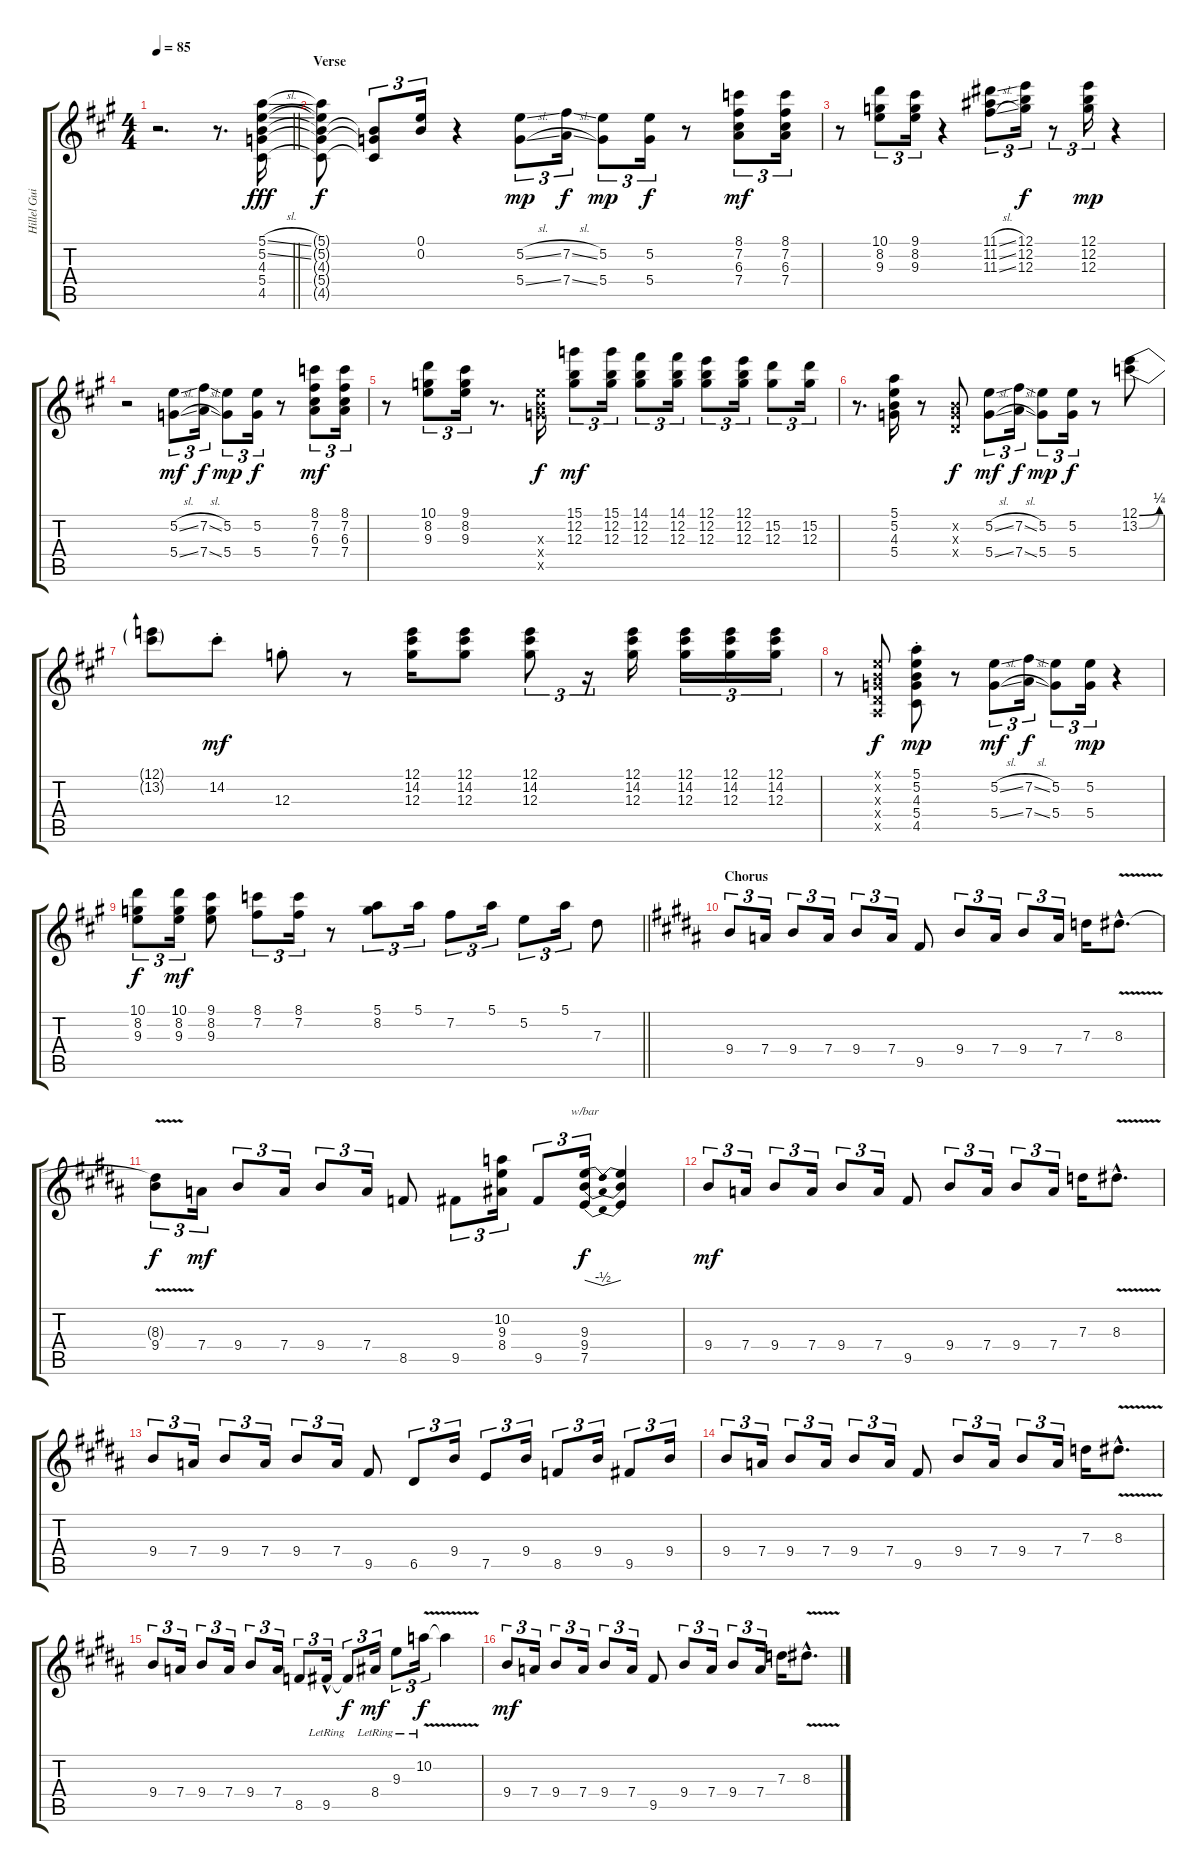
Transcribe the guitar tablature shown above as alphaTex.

\track ("Hillel Guitar I (Clean)" "Hillel Gui") {instrument electricguitarclean}
\staff {score tabs}
\tuning (E4 B3 G3 D3 A2 E2) {hide}
\ts (4 4)
\tempo 85
\clef g2
\barLineRight lightlight
\ks a
r.2{d dy fff instrument electricguitarclean} r.8{d} (5.1{sl} 5.2{sl} 4.3 5.4 4.5).16 |
\section ("" "Verse")
(5.1{t} 5.2{t} 4.3{t} 5.4{t} 4.5{t}).8{dy f} (4.3{t} 5.4{t} 4.5{t}).8{tu (3 2)} (0.1 0.2).16{tu (3 2)} r.4 (5.2{sl} 5.4{sl}).8{tu (3 2) dy mp} (7.2{sl} 7.4{sl}).16{tu (3 2) dy f} (5.2 5.4).8{tu (3 2) dy mp} (5.2 5.4).16{tu (3 2) dy f} r.8 (8.1 7.2 6.3 7.4).8{tu (3 2) dy mf} (8.1 7.2 6.3 7.4).16{tu (3 2)} |
r.8 (10.1 8.2 9.3).8{tu (3 2)} (9.1 8.2 9.3).16{tu (3 2)} r.4 (11.1{sl} 11.2{sl} 11.3{sl}).8{tu (3 2)} (12.1 12.2 12.3).16{tu (3 2) dy f} r.8{tu (3 2)} (12.1 12.2 12.3).16{tu (3 2) dy mp} r.4 |
r.2 (5.2{sl} 5.4{sl}).8{tu (3 2) dy mf} (7.2{sl} 7.4{sl}).16{tu (3 2) dy f} (5.2 5.4).8{tu (3 2) dy mp} (5.2 5.4).16{tu (3 2) dy f} r.8 (8.1 7.2 6.3 7.4).8{tu (3 2) dy mf} (8.1 7.2 6.3 7.4).16{tu (3 2)} |
r.8 (10.1 8.2 9.3).8{tu (3 2)} (9.1 8.2 9.3).16{tu (3 2)} r.8{d} (9.3{x} 9.4{x} 10.5{x}).16{dy f} (15.1 12.2 12.3).8{tu (3 2) dy mf} (15.1 12.2 12.3).16{tu (3 2)} (14.1 12.2 12.3).8{tu (3 2)} (14.1 12.2 12.3).16{tu (3 2)} (12.1 12.2 12.3).8{tu (3 2)} (12.1 12.2 12.3).16{tu (3 2)} (15.2 12.3).8{tu (3 2)} (15.2 12.3).16{tu (3 2)} |
r.8{d} (5.1 5.2 4.3 5.4).16 r.8 (0.2{x} 0.3{x} 0.4{x}).8{dy f} (5.2{sl} 5.4{sl}).8{tu (3 2) dy mf} (7.2{sl} 7.4{sl}).16{tu (3 2) dy f} (5.2 5.4).8{tu (3 2) dy mp} (5.2 5.4).16{tu (3 2) dy f} r.8 (12.1{be (bend 0 0 60 1)} 13.2{be (bend 0 0 60 2)}).8 |
(12.1{t} 13.2{t}).8 14.2{st}.8{dy mf} 12.3{st}.8 r.8 (12.1 14.2 12.3).16 (12.1 14.2 12.3).8 (12.1 14.2 12.3).8{tu (3 2)} r.16{tu (3 2)} (12.1 14.2 12.3).16 (12.1 14.2 12.3).16{tu (3 2)} (12.1 14.2 12.3).16{tu (3 2)} (12.1 14.2 12.3).16{tu (3 2)} |
r.8 (0.1{x} 0.2{x} 0.3{x} 0.4{x} 0.5{x}).8{dy f} (5.1{st} 5.2{st} 4.3{st} 5.4{st} 4.5{st}).8{dy mp} r.8 (5.2{sl} 5.4{sl}).8{tu (3 2) dy mf} (7.2{sl} 7.4{sl}).16{tu (3 2) dy f} (5.2 5.4).8{tu (3 2)} (5.2 5.4).16{tu (3 2) dy mp} r.4 |
\barLineRight lightlight
(10.1 8.2 9.3).8{tu (3 2) dy f} (10.1 8.2 9.3).16{tu (3 2) dy mf} (9.1 8.2 9.3).8 (8.1 7.2).8{tu (3 2)} (8.1 7.2).16{tu (3 2)} r.8 (5.1 8.2).8{tu (3 2)} 5.1.16{tu (3 2)} 7.2.8{tu (3 2)} 5.1.16{tu (3 2)} 5.2.8{tu (3 2)} 5.1.16{tu (3 2)} 7.3.8 |
\section ("" "Chorus")
\ks b
9.4.8{tu (3 2)} 7.4.16{tu (3 2)} 9.4.8{tu (3 2)} 7.4.16{tu (3 2)} 9.4.8{tu (3 2)} 7.4.16{tu (3 2)} 9.5.8 9.4.8{tu (3 2)} 7.4.16{tu (3 2)} 9.4.8{tu (3 2)} 7.4.16{tu (3 2)} 7.3.16 8.3{v hac}.8{d} |
(8.3{t} 9.4).8{tu (3 2) dy f} 7.4.16{tu (3 2) dy mf} 9.4.8{tu (3 2)} 7.4.16{tu (3 2)} 9.4.8{tu (3 2)} 7.4.16{tu (3 2)} 8.5.8 9.5.8{tu (3 2)} (10.2 9.3 8.4).16{tu (3 2)} 9.5.8{tu (3 2)} (9.3 9.4 7.5).16{tu (3 2) tbe (dip default 0 0 45 -2 60 0) dy f} (9.3{t} 9.4{t} 7.5{t}).4 |
9.4.8{tu (3 2) dy mf} 7.4.16{tu (3 2)} 9.4.8{tu (3 2)} 7.4.16{tu (3 2)} 9.4.8{tu (3 2)} 7.4.16{tu (3 2)} 9.5.8 9.4.8{tu (3 2)} 7.4.16{tu (3 2)} 9.4.8{tu (3 2)} 7.4.16{tu (3 2)} 7.3.16 8.3{v hac}.8{d} |
9.4.8{tu (3 2)} 7.4.16{tu (3 2)} 9.4.8{tu (3 2)} 7.4.16{tu (3 2)} 9.4.8{tu (3 2)} 7.4.16{tu (3 2)} 9.5.8 6.5.8{tu (3 2)} 9.4.16{tu (3 2)} 7.5.8{tu (3 2)} 9.4.16{tu (3 2)} 8.5.8{tu (3 2)} 9.4.16{tu (3 2)} 9.5.8{tu (3 2)} 9.4.16{tu (3 2)} |
9.4.8{tu (3 2)} 7.4.16{tu (3 2)} 9.4.8{tu (3 2)} 7.4.16{tu (3 2)} 9.4.8{tu (3 2)} 7.4.16{tu (3 2)} 9.5.8 9.4.8{tu (3 2)} 7.4.16{tu (3 2)} 9.4.8{tu (3 2)} 7.4.16{tu (3 2)} 7.3.16 8.3{v hac}.8{d} |
9.4.8{tu (3 2)} 7.4.16{tu (3 2)} 9.4.8{tu (3 2)} 7.4.16{tu (3 2)} 9.4.8{tu (3 2)} 7.4.16{tu (3 2)} 8.5.8{tu (3 2)} 9.5{hac lr}.16{tu (3 2)} 9.5{t}.8{tu (3 2) dy f} 8.4{lr}.16{tu (3 2) dy mf} 9.3{lr}.8{tu (3 2)} 10.2{v lr}.16{tu (3 2) dy f} 10.2{t}.4 |
9.4.8{tu (3 2) dy mf} 7.4.16{tu (3 2)} 9.4.8{tu (3 2)} 7.4.16{tu (3 2)} 9.4.8{tu (3 2)} 7.4.16{tu (3 2)} 9.5.8 9.4.8{tu (3 2)} 7.4.16{tu (3 2)} 9.4.8{tu (3 2)} 7.4.16{tu (3 2)} 7.3.16 8.3{v hac}.8{d}
